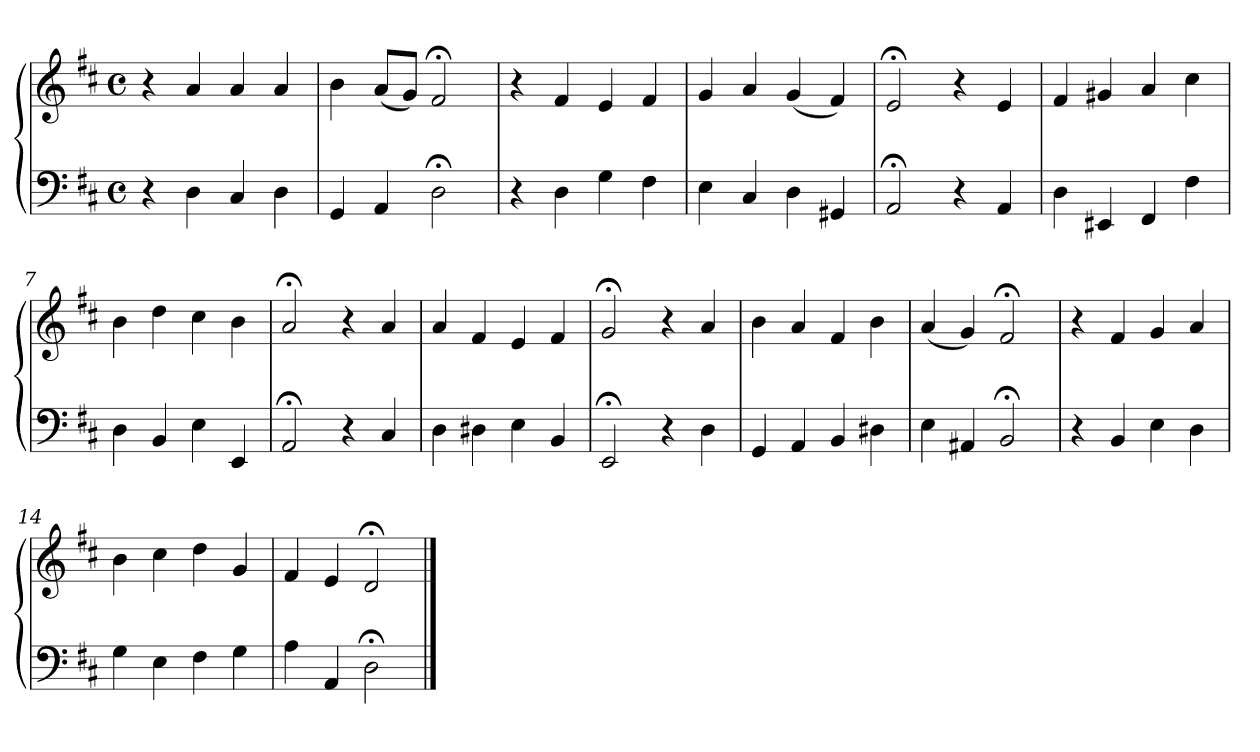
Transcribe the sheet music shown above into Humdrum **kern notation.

**kern	**kern
*part1	*part1
*staff2	*staff1
*clefF4	*clefG2
*k[f#c#]	*k[f#c#]
*M4/4	*M4/4
*met(c)	*met(c)
=1	=1
4r	4r
4D	4a
4C#	4a
4D	4a
=2	=2
4GG	4b
4AA	(8aL
.	8gJ)
2D;<	2f#;<
=3	=3
4r	4r
4D	4f#
4G	4e
4F#	4f#
=4	=4
4E	4g
4C#	4a
4D	(4g
4GG#X	4f#)
=5	=5
2AA;<	2e;<
4r	4r
4AA	4e
=6	=6
4D	4f#
4EE#X	4g#X
4FF#	4a
4F#	4cc#
=7	=7
4D	4b
4BB	4dd
4E	4cc#
4EE	4b
!!LO:LB:g=z
=8	=8
2AA;<	2a;<
4r	4r
4C#	4a
=9	=9
4D	4a
4D#X	4f#
4E	4e
4BB	4f#
=10	=10
2EE;<	2g;<
4r	4r
4D	4a
=11	=11
4GG	4b
4AA	4a
4BB	4f#
4D#X	4b
=12	=12
4E	(4a
4AA#X	4g)
2BB;<	2f#;<
=13	=13
4r	4r
4BB	4f#
4E	4g
4D	4a
=14	=14
4G	4b
4E	4cc#
4F#	4dd
4G	4g
=15	=15
4A	4f#
4AA	4e
2D;<	2d;<
==	==
*-	*-
